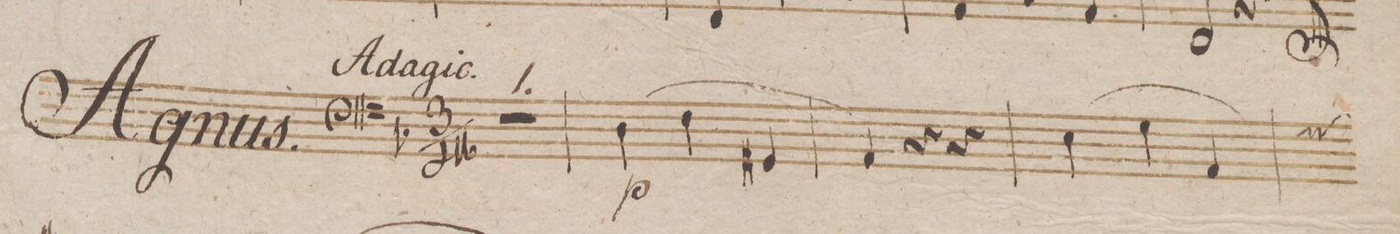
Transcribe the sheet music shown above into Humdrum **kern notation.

**kern	**dynam
*I"Violoncello et Baſso.	*
*clefF4	*
*k[b-]	*
*M3/4	*
2.r	.
=2	=2
(4D\	p
4F\	.
4GG#X/	.
=3	=3
4AA/)	.
4r	.
4r	.
=4	=4
(4E\	.
4G\	.
4AA/	.
*custos	*
=5	=5
*-	*-
